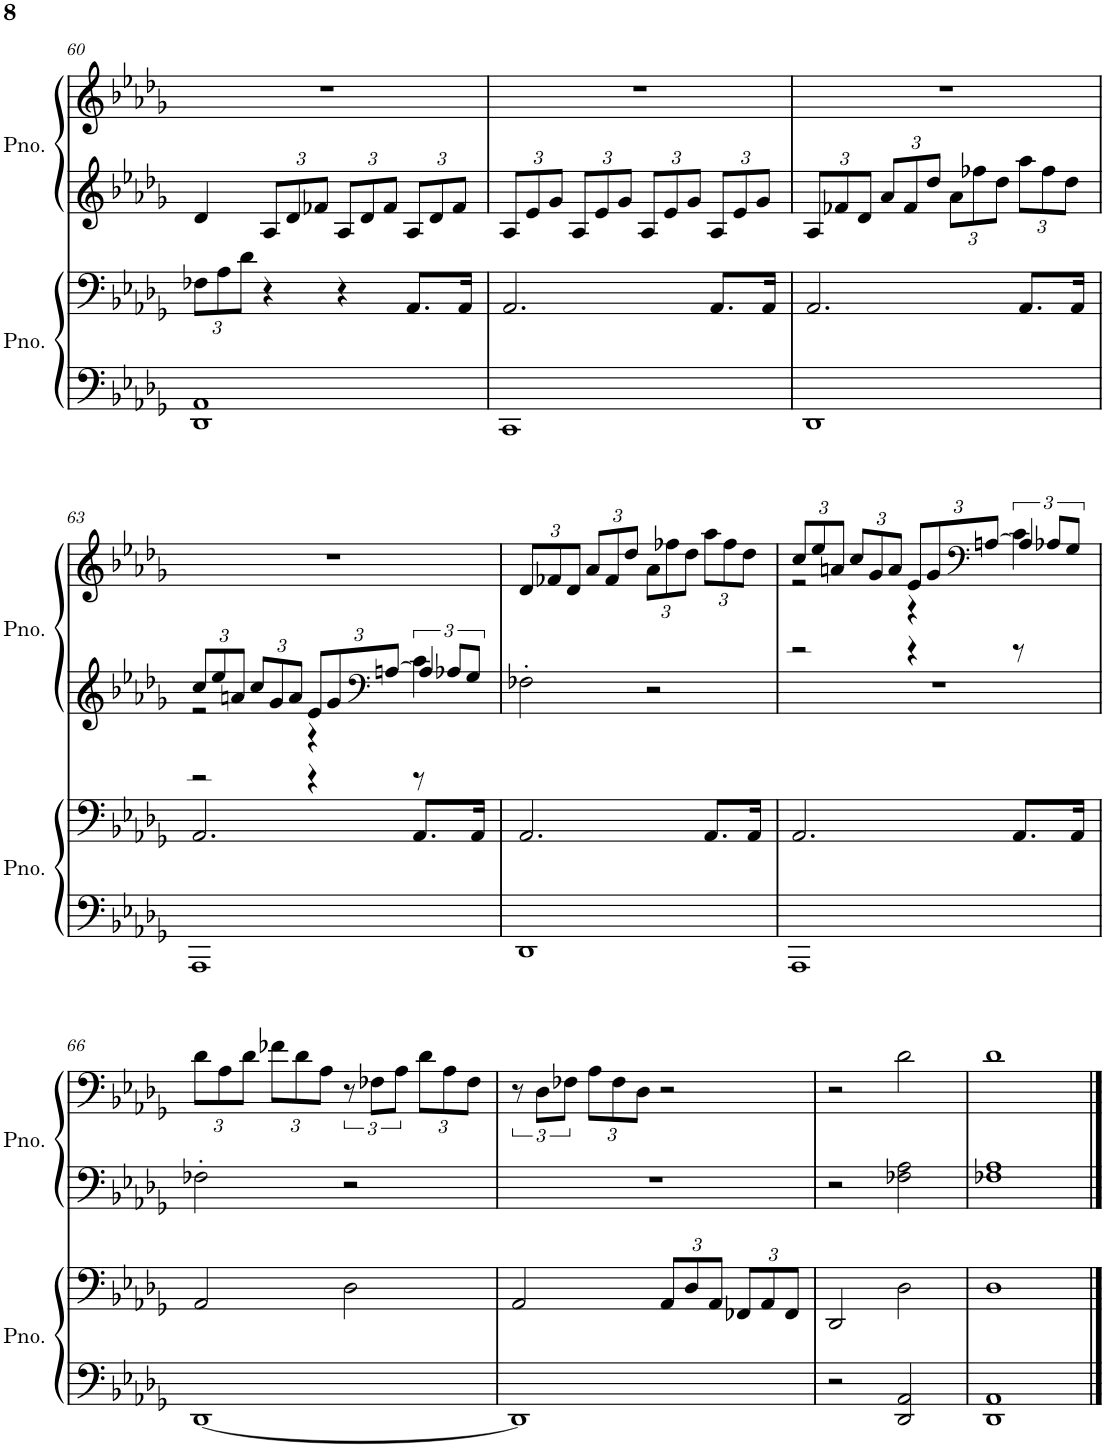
**kern	**kern	**kern	**kern
*part2	*part2	*part1	*part1
*staff4	*staff3	*staff2	*staff1
*I"Piano, down	*	*I"Piano, up	*
*I'Pno.	*	*I'Pno.	*
!!LO:PB:g=z
*clefF4	*clefF4	*clefG2	*clefG2
*k[b-e-a-d-g-]	*k[b-e-a-d-g-]	*k[b-e-a-d-g-]	*k[b-e-a-d-g-]
*M2/2	*M2/2	*M2/2	*M2/2
*	*Xbrackettup	*	*
=60	=60	=60	=60
1DD- 1AA-	12F-X\L	4d-/	1r
.	12A-\	.	.
.	12d-\J	.	.
*	*	*Xbrackettup	*
.	4r	12A-/L	.
.	.	12d-/	.
.	.	12f-X/J	.
.	4r	12A-/L	.
.	.	12d-/	.
.	.	12f-/J	.
.	8.AA-/L	12A-/L	.
.	.	12d-/	.
.	.	12f-/J	.
.	16AA-/Jk	.	.
=61	=61	=61	=61
1CC	2.AA-/	12A-/L	1r
.	.	12e-/	.
.	.	12g-/J	.
.	.	12A-/L	.
.	.	12e-/	.
.	.	12g-/J	.
.	.	12A-/L	.
.	.	12e-/	.
.	.	12g-/J	.
.	8.AA-/L	12A-/L	.
.	.	12e-/	.
.	.	12g-/J	.
.	16AA-/Jk	.	.
=62	=62	=62	=62
1DD-	2.AA-/	12A-/L	1r
.	.	12f-X/	.
.	.	12d-/J	.
.	.	12a-/L	.
.	.	12f-/	.
.	.	12dd-/J	.
.	.	12a-\L	.
.	.	12ff-X\	.
.	.	12dd-\J	.
.	8.AA-/L	12aa-\L	.
.	.	12ff-\	.
.	.	12dd-\J	.
.	16AA-/Jk	.	.
!!LO:LB:g=z
=63	=63	=63	=63
*	*	*^	*
*	*	*	*^	*
1AAA-	2.AA-/	12cc/L	2r	2r	1r
.	.	12ee-/	.	.	.
.	.	12an/J	.	.	.
.	.	12cc/L	.	.	.
.	.	12g-/	.	.	.
.	.	12a/J	.	.	.
.	.	12e-/L	4r	4r	.
.	.	12g-/	.	.	.
*	*	*clefF4	*	*	*
.	.	[12An/J	.	.	.
*	*	*	*	*brackettup	*
.	8.AA-/L	4A/]	4c\	12r	.
.	.	.	.	12A-X/L	.
.	.	.	.	12G-/J	.
.	16AA-/Jk	.	.	.	.
*	*	*v	*v	*v	*
=64	=64	=64	=64
*	*	*	*Xbrackettup
1DD-	2.AA-/	2F-X'\	12d-/L
.	.	.	12f-X/
.	.	.	12d-/J
.	.	.	12a-/L
.	.	.	12f-/
.	.	.	12dd-/J
.	.	2r	12a-\L
.	.	.	12ff-X\
.	.	.	12dd-\J
.	8.AA-/L	.	12aa-\L
.	.	.	12ff-\
.	.	.	12dd-\J
.	16AA-/Jk	.	.
=65	=65	=65	=65
*	*	*	*^
*	*	*	*	*^
1AAA-	2.AA-/	1r	12cc/L	2r	2r
.	.	.	12ee-/	.	.
.	.	.	12an/J	.	.
.	.	.	12cc/L	.	.
.	.	.	12g-/	.	.
.	.	.	12a/J	.	.
.	.	.	12e-/L	4r	4r
.	.	.	12g-/	.	.
*	*	*	*clefF4	*	*
.	.	.	[12An/J	.	.
*	*	*	*	*	*brackettup
.	8.AA-/L	.	4A/]	4c\	12r
.	.	.	.	.	12A-X/L
.	.	.	.	.	12G-/J
.	16AA-/Jk	.	.	.	.
*	*	*	*v	*v	*v
!!LO:LB:g=z
=66	=66	=66	=66
*	*	*	*Xbrackettup
[1DD-	2AA-/	2F-X'\	12d-\L
.	.	.	12A-\
.	.	.	12d-\J
.	.	.	12f-X\L
.	.	.	12d-\
.	.	.	12A-\J
*	*	*	*brackettup
.	2D-\	2r	12r
.	.	.	12F-X\L
.	.	.	12A-\J
*	*	*	*Xbrackettup
.	.	.	12d-\L
.	.	.	12A-\
.	.	.	12F-\J
=67	=67	=67	=67
*	*	*	*brackettup
1DD-]	2AA-/	1r	12r
.	.	.	12D-\L
.	.	.	12F-X\J
*	*	*	*Xbrackettup
.	.	.	12A-\L
.	.	.	12F-\
.	.	.	12D-\J
.	12AA-/L	.	2r
.	12D-/	.	.
.	12AA-/J	.	.
.	12FF-X/L	.	.
.	12AA-/	.	.
.	12FF-/J	.	.
=68	=68	=68	=68
2r	2DD-/	2r	2r
2DD-/ 2AA-/	2D-\	2F-X\ 2A-\	2d-\
=69	=69	=69	=69
1DD- 1AA-	1D-	1F-X 1A-	1d-
==	==	==	==
*-	*-	*-	*-
